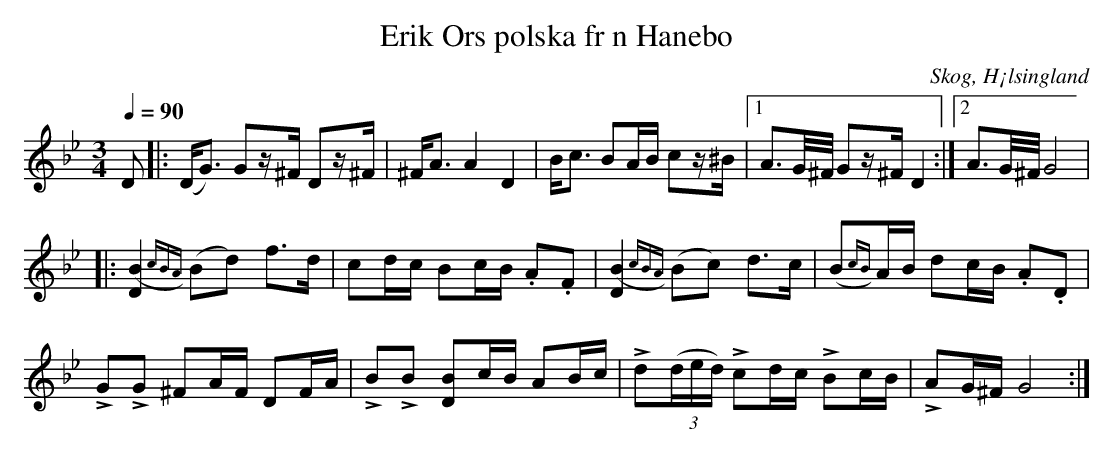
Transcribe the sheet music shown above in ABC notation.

X:1
T: Erik Ors polska fr n Hanebo
O: Skog, H¡lsingland
M: 3/4
L: 1/16
Q: 1/4=90
K: Gm
D2 |: (D2<G2) G2z^F D2z^F|^F2<A2 A4 D4|B2<c2 B2AB c2z^B|1 A2>G^F/ G2z^F D4:|2 A2>G^F/ G8|
|: [D4 (B4]{cBA}) (B2d2) f2>d2|c2dc B2cB .A2.F2|[D4 (B4]{cBA}) (B2c2) d2>c2|(B2{cB})AB d2cB .A2.D2|
LG2LG2 ^F2AF D2FA|LB2LB2 [D2 B2]cB A2Bc|Ld2(3(ded) Lc2dc LB2cB|LA2G^F G8:|
